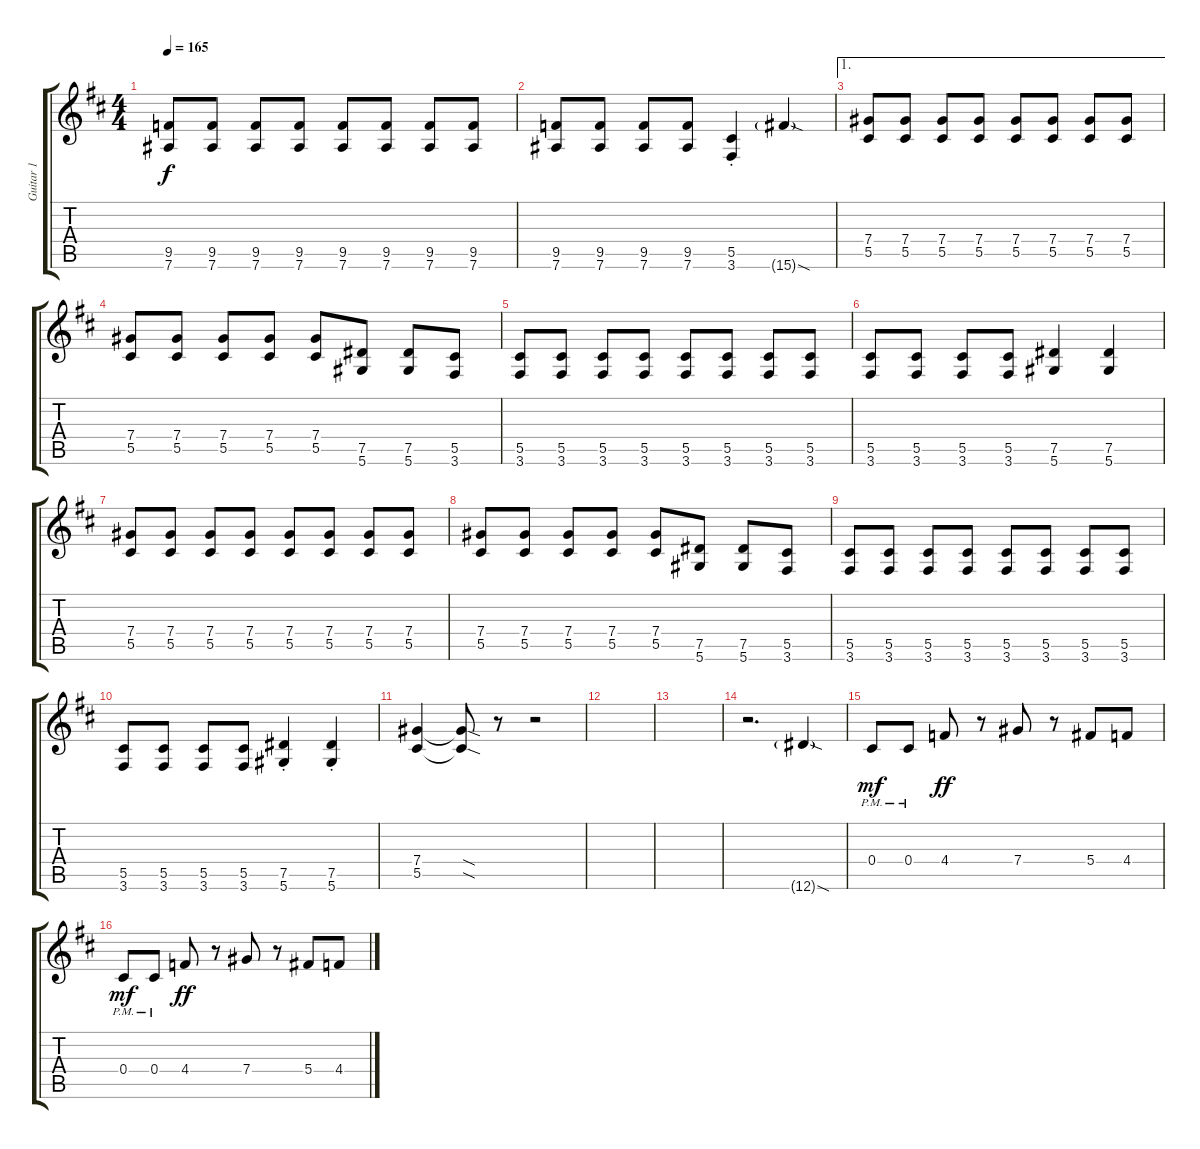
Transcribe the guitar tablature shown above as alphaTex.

\track ("Guitar 1" "Guitar 1") {instrument distortionguitar}
\staff {score tabs}
\tuning (Eb4 Bb3 Gb3 Db3 Ab2 Eb2) {hide}
\ts (4 4)
\tempo 165
\clef g2
\ks d
(9.5 7.6).8{dy f} (9.5 7.6).8 (9.5 7.6).8 (9.5 7.6).8 (9.5 7.6).8 (9.5 7.6).8 (9.5 7.6).8 (9.5 7.6).8 |
(9.5 7.6).8 (9.5 7.6).8 (9.5 7.6).8 (9.5 7.6).8 (5.5{st} 3.6{st}).4 15.6{sod g}.4 |
\ae 1
(7.4 5.5).8 (7.4 5.5).8 (7.4 5.5).8 (7.4 5.5).8 (7.4 5.5).8 (7.4 5.5).8 (7.4 5.5).8 (7.4 5.5).8 |
(7.4 5.5).8 (7.4 5.5).8 (7.4 5.5).8 (7.4 5.5).8 (7.4 5.5).8 (7.5 5.6).8 (7.5 5.6).8 (5.5 3.6).8 |
(5.5 3.6).8 (5.5 3.6).8 (5.5 3.6).8 (5.5 3.6).8 (5.5 3.6).8 (5.5 3.6).8 (5.5 3.6).8 (5.5 3.6).8 |
(5.5 3.6).8 (5.5 3.6).8 (5.5 3.6).8 (5.5 3.6).8 (7.5 5.6).4 (7.5 5.6).4 |
(7.4 5.5).8 (7.4 5.5).8 (7.4 5.5).8 (7.4 5.5).8 (7.4 5.5).8 (7.4 5.5).8 (7.4 5.5).8 (7.4 5.5).8 |
(7.4 5.5).8 (7.4 5.5).8 (7.4 5.5).8 (7.4 5.5).8 (7.4 5.5).8 (7.5 5.6).8 (7.5 5.6).8 (5.5 3.6).8 |
(5.5 3.6).8 (5.5 3.6).8 (5.5 3.6).8 (5.5 3.6).8 (5.5 3.6).8 (5.5 3.6).8 (5.5 3.6).8 (5.5 3.6).8 |
(5.5 3.6).8 (5.5 3.6).8 (5.5 3.6).8 (5.5 3.6).8 (7.5{st} 5.6{st}).4 (7.5{st} 5.6{st}).4 |
(7.4 5.5).4 (7.4{sod t} 5.5{sod t}).8 r.8 r.2 |
|
|
r.2{d} 12.6{sod g}.4 |
0.4{pm}.8{dy mf} 0.4{pm}.8 4.4.8{dy ff} r.8 7.4.8 r.8 5.4.8 4.4.8 |
0.4{pm}.8{dy mf} 0.4{pm}.8 4.4.8{dy ff} r.8 7.4.8 r.8 5.4.8 4.4.8
